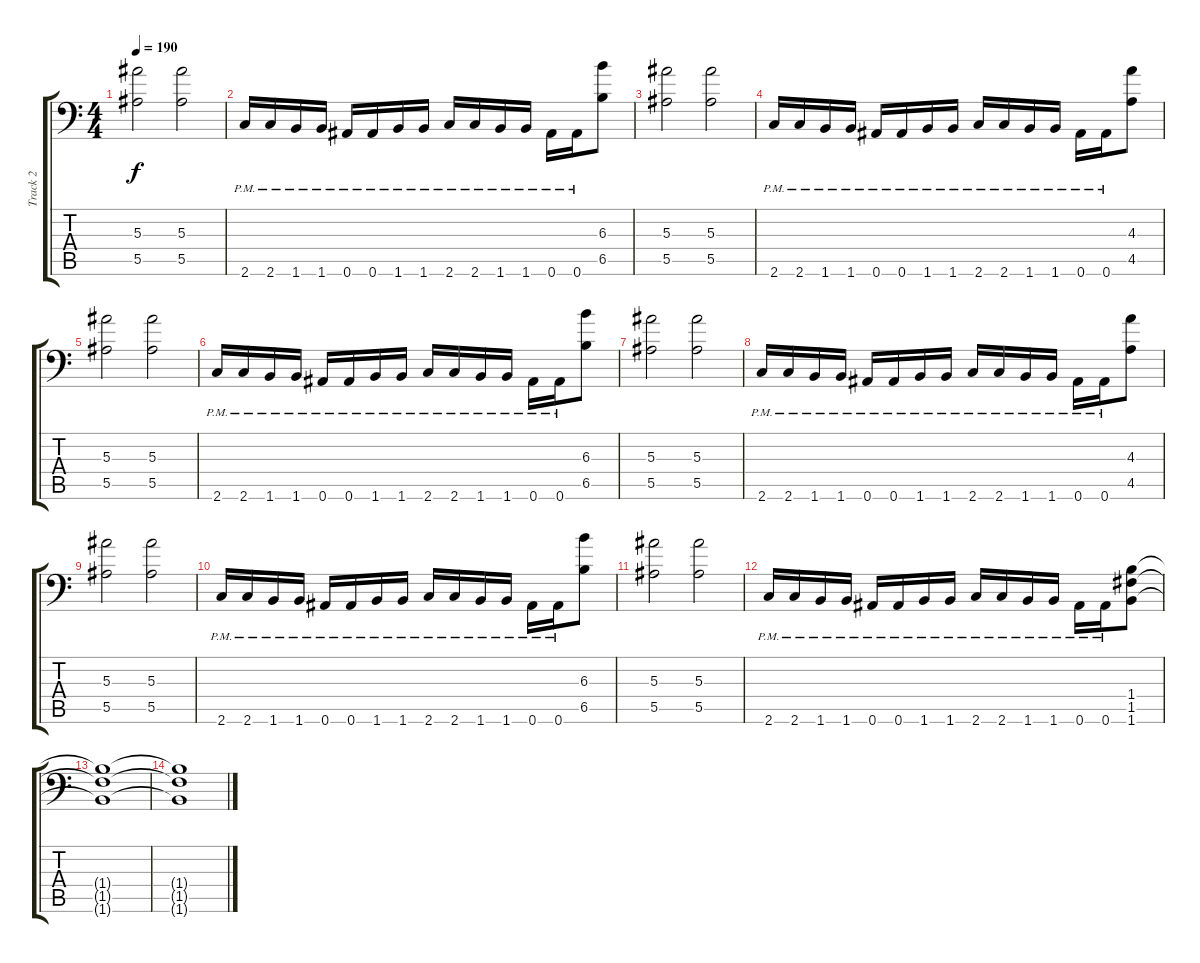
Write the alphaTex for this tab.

\track ("Track 2" "Track 2") {instrument distortionguitar}
\staff {score tabs}
\tuning (D4 A3 F3 Bb2 F2 Bb1) {hide}
\ts (4 4)
\tempo 190
\clef f4
\ks c
(5.3 5.5).2{dy f} (5.3 5.5).2 |
2.6{pm}.16 2.6{pm}.16 1.6{pm}.16 1.6{pm}.16 0.6{pm}.16 0.6{pm}.16 1.6{pm}.16 1.6{pm}.16 2.6{pm}.16 2.6{pm}.16 1.6{pm}.16 1.6{pm}.16 0.6{pm}.16 0.6{pm}.16 (6.3 6.5).8 |
(5.3 5.5).2 (5.3 5.5).2 |
2.6{pm}.16 2.6{pm}.16 1.6{pm}.16 1.6{pm}.16 0.6{pm}.16 0.6{pm}.16 1.6{pm}.16 1.6{pm}.16 2.6{pm}.16 2.6{pm}.16 1.6{pm}.16 1.6{pm}.16 0.6{pm}.16 0.6{pm}.16 (4.3 4.5).8 |
(5.3 5.5).2 (5.3 5.5).2 |
2.6{pm}.16 2.6{pm}.16 1.6{pm}.16 1.6{pm}.16 0.6{pm}.16 0.6{pm}.16 1.6{pm}.16 1.6{pm}.16 2.6{pm}.16 2.6{pm}.16 1.6{pm}.16 1.6{pm}.16 0.6{pm}.16 0.6{pm}.16 (6.3 6.5).8 |
(5.3 5.5).2 (5.3 5.5).2 |
2.6{pm}.16 2.6{pm}.16 1.6{pm}.16 1.6{pm}.16 0.6{pm}.16 0.6{pm}.16 1.6{pm}.16 1.6{pm}.16 2.6{pm}.16 2.6{pm}.16 1.6{pm}.16 1.6{pm}.16 0.6{pm}.16 0.6{pm}.16 (4.3 4.5).8 |
(5.3 5.5).2 (5.3 5.5).2 |
2.6{pm}.16 2.6{pm}.16 1.6{pm}.16 1.6{pm}.16 0.6{pm}.16 0.6{pm}.16 1.6{pm}.16 1.6{pm}.16 2.6{pm}.16 2.6{pm}.16 1.6{pm}.16 1.6{pm}.16 0.6{pm}.16 0.6{pm}.16 (6.3 6.5).8 |
(5.3 5.5).2 (5.3 5.5).2 |
2.6{pm}.16 2.6{pm}.16 1.6{pm}.16 1.6{pm}.16 0.6{pm}.16 0.6{pm}.16 1.6{pm}.16 1.6{pm}.16 2.6{pm}.16 2.6{pm}.16 1.6{pm}.16 1.6{pm}.16 0.6{pm}.16 0.6{pm}.16 (1.4 1.5 1.6).8 |
(1.4{t} 1.5{t} 1.6{t}).1 |
(1.4{t} 1.5{t} 1.6{t}).1
